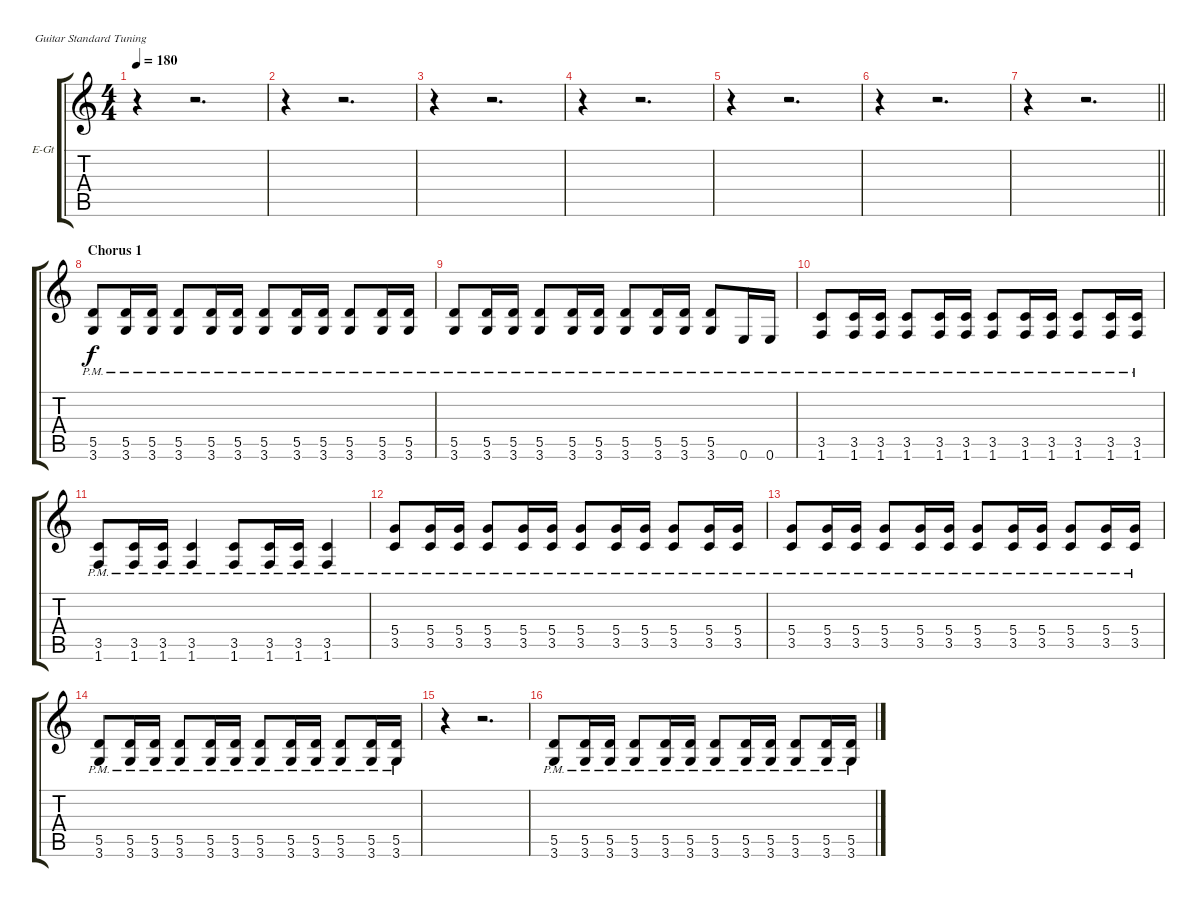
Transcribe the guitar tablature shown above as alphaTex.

\bracketExtendMode groupsimilarinstruments
\firstSystemTrackNameOrientation horizontal
\otherSystemsTrackNameOrientation horizontal
\track ("Overdub" "E-Gt") {instrument overdrivenguitar}
\staff {score tabs}
\tuning (E4 B3 G3 D3 A2 E2)
\ts (4 4)
\tempo 180
\clef g2
\ks c
r.4{dy f} r.2{d} |
r.4 r.2{d} |
r.4 r.2{d} |
r.4 r.2{d} |
r.4 r.2{d} |
r.4 r.2{d} |
\barLineRight lightlight
r.4 r.2{d} |
\section ("" "Chorus 1")
(5.5{pm} 3.6{pm}).8 (5.5{pm} 3.6{pm}).16 (5.5{pm} 3.6{pm}).16 (5.5{pm} 3.6{pm}).8 (5.5{pm} 3.6{pm}).16 (5.5{pm} 3.6{pm}).16 (5.5{pm} 3.6{pm}).8 (5.5{pm} 3.6{pm}).16 (5.5{pm} 3.6{pm}).16 (5.5{pm} 3.6{pm}).8 (5.5{pm} 3.6{pm}).16 (5.5{pm} 3.6{pm}).16 |
(5.5{pm} 3.6{pm}).8 (5.5{pm} 3.6{pm}).16 (5.5{pm} 3.6{pm}).16 (5.5{pm} 3.6{pm}).8 (5.5{pm} 3.6{pm}).16 (5.5{pm} 3.6{pm}).16 (5.5{pm} 3.6{pm}).8 (5.5{pm} 3.6{pm}).16 (5.5{pm} 3.6{pm}).16 (5.5{pm} 3.6{pm}).8 0.6{pm}.16 0.6{pm}.16 |
(3.5{pm} 1.6{pm}).8 (3.5{pm} 1.6{pm}).16 (3.5{pm} 1.6{pm}).16 (3.5{pm} 1.6{pm}).8 (3.5{pm} 1.6{pm}).16 (3.5{pm} 1.6{pm}).16 (3.5{pm} 1.6{pm}).8 (3.5{pm} 1.6{pm}).16 (3.5{pm} 1.6{pm}).16 (3.5{pm} 1.6{pm}).8 (3.5{pm} 1.6{pm}).16 (3.5{pm} 1.6{pm}).16 |
(3.5{pm} 1.6{pm}).8 (3.5{pm} 1.6{pm}).16 (3.5{pm} 1.6{pm}).16 (3.5{pm} 1.6{pm}).4 (3.5{pm} 1.6{pm}).8 (3.5{pm} 1.6{pm}).16 (3.5{pm} 1.6{pm}).16 (3.5{pm} 1.6{pm}).4 |
(5.4{pm} 3.5{pm}).8 (5.4{pm} 3.5{pm}).16 (5.4{pm} 3.5{pm}).16 (5.4{pm} 3.5{pm}).8 (5.4{pm} 3.5{pm}).16 (5.4{pm} 3.5{pm}).16 (5.4{pm} 3.5{pm}).8 (5.4{pm} 3.5{pm}).16 (5.4{pm} 3.5{pm}).16 (5.4{pm} 3.5{pm}).8 (5.4{pm} 3.5{pm}).16 (5.4{pm} 3.5{pm}).16 |
(5.4{pm} 3.5{pm}).8 (5.4{pm} 3.5{pm}).16 (5.4{pm} 3.5{pm}).16 (5.4{pm} 3.5{pm}).8 (5.4{pm} 3.5{pm}).16 (5.4{pm} 3.5{pm}).16 (5.4{pm} 3.5{pm}).8 (5.4{pm} 3.5{pm}).16 (5.4{pm} 3.5{pm}).16 (5.4{pm} 3.5{pm}).8 (5.4{pm} 3.5{pm}).16 (5.4{pm} 3.5{pm}).16 |
(5.5{pm} 3.6{pm}).8 (5.5{pm} 3.6{pm}).16 (5.5{pm} 3.6{pm}).16 (5.5{pm} 3.6{pm}).8 (5.5{pm} 3.6{pm}).16 (5.5{pm} 3.6{pm}).16 (5.5{pm} 3.6{pm}).8 (5.5{pm} 3.6{pm}).16 (5.5{pm} 3.6{pm}).16 (5.5{pm} 3.6{pm}).8 (5.5{pm} 3.6{pm}).16 (5.5{pm} 3.6{pm}).16 |
r.4 r.2{d} |
(5.5{pm} 3.6{pm}).8 (5.5{pm} 3.6{pm}).16 (5.5{pm} 3.6{pm}).16 (5.5{pm} 3.6{pm}).8 (5.5{pm} 3.6{pm}).16 (5.5{pm} 3.6{pm}).16 (5.5{pm} 3.6{pm}).8 (5.5{pm} 3.6{pm}).16 (5.5{pm} 3.6{pm}).16 (5.5{pm} 3.6{pm}).8 (5.5{pm} 3.6{pm}).16 (5.5{pm} 3.6{pm}).16
